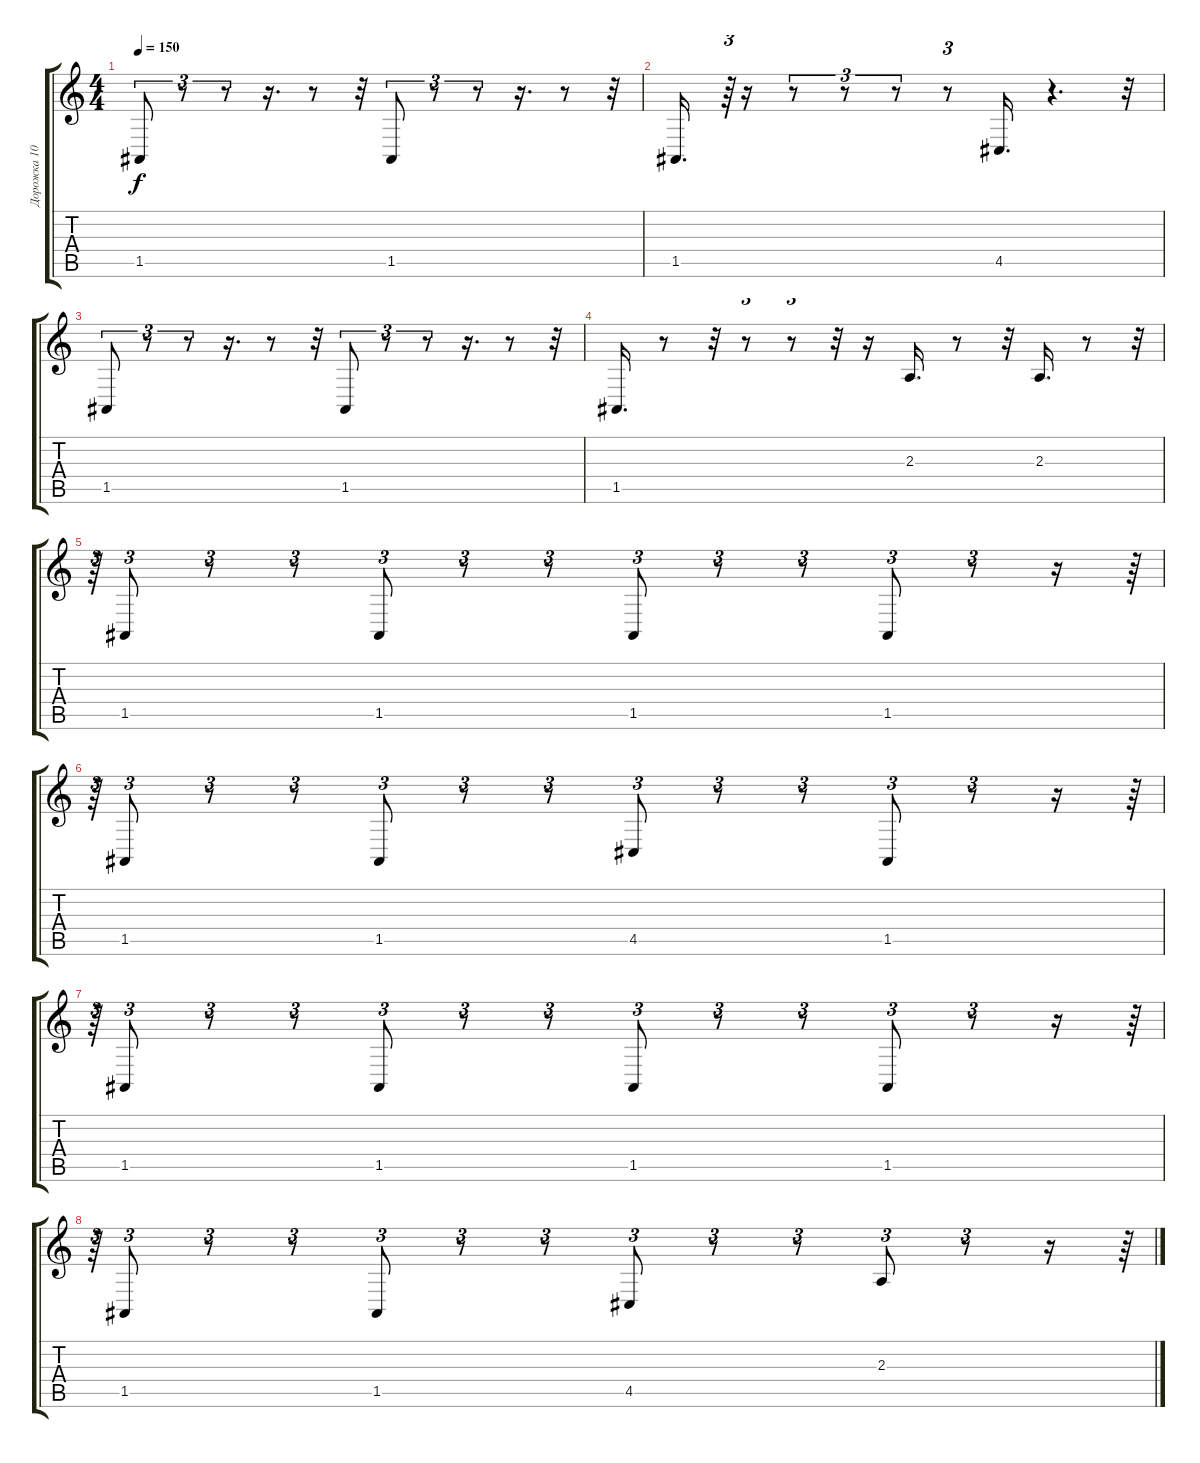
\track ("Дорожка 10" "Дорожка 10") {instrument drawbarorgan}
\staff {score tabs}
\tuning (E4 B3 G3 D3 A2 E2) {hide}
\ts (4 4)
\tempo 150
\clef g2
\ks c
1.5.8{tu (3 2) dy f} r.8{tu (3 2)} r.8{tu (3 2)} r.16{d} r.8 r.32 1.5.8{tu (3 2)} r.8{tu (3 2)} r.8{tu (3 2)} r.16{d} r.8 r.32 |
1.5.16{d} r.64{tu (3 2)} r.16 r.8{tu (3 2)} r.8{tu (3 2)} r.8{tu (3 2)} r.8{tu (3 2)} 4.5.16{d} r.4{d} r.32 |
1.5.8{tu (3 2)} r.8{tu (3 2)} r.8{tu (3 2)} r.16{d} r.8 r.32 1.5.8{tu (3 2)} r.8{tu (3 2)} r.8{tu (3 2)} r.16{d} r.8 r.32 |
1.5.16{d} r.8 r.32 r.8{tu (3 2)} r.8{tu (3 2)} r.32 r.16 2.3.16{d} r.8 r.32 2.3.16{d} r.8 r.32{tu (3 2)} |
r.64{tu (3 2)} 1.5.8{tu (3 2)} r.8{tu (3 2)} r.8{tu (3 2)} 1.5.8{tu (3 2)} r.8{tu (3 2)} r.8{tu (3 2)} 1.5.8{tu (3 2)} r.8{tu (3 2)} r.8{tu (3 2)} 1.5.8{tu (3 2)} r.8{tu (3 2)} r.16 r.64{tu (3 2)} |
r.64{tu (3 2)} 1.5.8{tu (3 2)} r.8{tu (3 2)} r.8{tu (3 2)} 1.5.8{tu (3 2)} r.8{tu (3 2)} r.8{tu (3 2)} 4.5.8{tu (3 2)} r.8{tu (3 2)} r.8{tu (3 2)} 1.5.8{tu (3 2)} r.8{tu (3 2)} r.16 r.64{tu (3 2)} |
r.64{tu (3 2)} 1.5.8{tu (3 2)} r.8{tu (3 2)} r.8{tu (3 2)} 1.5.8{tu (3 2)} r.8{tu (3 2)} r.8{tu (3 2)} 1.5.8{tu (3 2)} r.8{tu (3 2)} r.8{tu (3 2)} 1.5.8{tu (3 2)} r.8{tu (3 2)} r.16 r.64{tu (3 2)} |
r.64{tu (3 2)} 1.5.8{tu (3 2)} r.8{tu (3 2)} r.8{tu (3 2)} 1.5.8{tu (3 2)} r.8{tu (3 2)} r.8{tu (3 2)} 4.5.8{tu (3 2)} r.8{tu (3 2)} r.8{tu (3 2)} 2.3.8{tu (3 2)} r.8{tu (3 2)} r.16 r.64{tu (3 2)}
